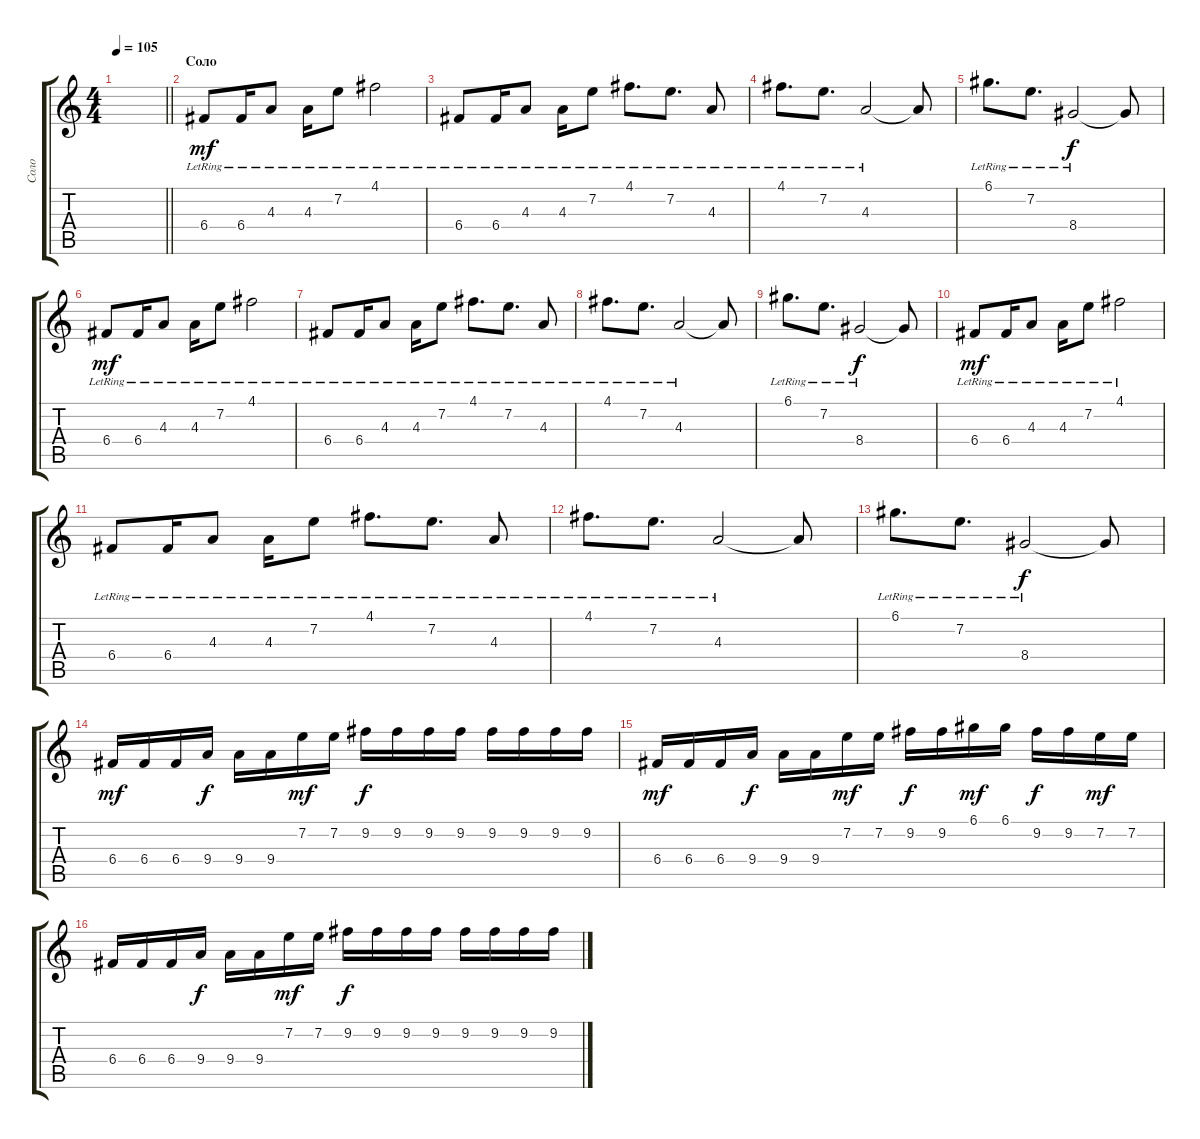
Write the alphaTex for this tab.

\track ("Соло" "Соло") {instrument overdrivenguitar}
\staff {score tabs}
\tuning (D4 A3 F3 C3 G2 C2) {hide}
\ts (4 4)
\tempo 105
\clef g2
\barLineRight lightlight
\ks c
|
\section ("" "Соло")
6.4{lr}.8{dy mf instrument acousticguitarsteel} 6.4{lr}.16 4.3{lr}.8 4.3{lr}.16 7.2{lr}.8 4.1{lr}.2 |
6.4{lr}.8 6.4{lr}.16 4.3{lr}.8 4.3{lr}.16 7.2{lr}.8 4.1{lr}.8{d} 7.2{lr}.8{d} 4.3{lr}.8 |
4.1{lr}.8{d} 7.2{lr}.8{d} 4.3{lr}.2 4.3{t}.8 |
6.1{lr}.8{d} 7.2{lr}.8{d} 8.4{lr}.2{dy f} 8.4{t}.8 |
6.4{lr}.8{dy mf} 6.4{lr}.16 4.3{lr}.8 4.3{lr}.16 7.2{lr}.8 4.1{lr}.2 |
6.4{lr}.8 6.4{lr}.16 4.3{lr}.8 4.3{lr}.16 7.2{lr}.8 4.1{lr}.8{d} 7.2{lr}.8{d} 4.3{lr}.8 |
4.1{lr}.8{d} 7.2{lr}.8{d} 4.3{lr}.2 4.3{t}.8 |
6.1{lr}.8{d} 7.2{lr}.8{d} 8.4{lr}.2{dy f} 8.4{t}.8 |
6.4{lr}.8{dy mf} 6.4{lr}.16 4.3{lr}.8 4.3{lr}.16 7.2{lr}.8 4.1{lr}.2 |
6.4{lr}.8 6.4{lr}.16 4.3{lr}.8 4.3{lr}.16 7.2{lr}.8 4.1{lr}.8{d} 7.2{lr}.8{d} 4.3{lr}.8 |
4.1{lr}.8{d} 7.2{lr}.8{d} 4.3{lr}.2 4.3{t}.8 |
6.1{lr}.8{d} 7.2{lr}.8{d} 8.4{lr}.2{dy f} 8.4{t}.8 |
6.4.16{dy mf} 6.4.16 6.4.16 9.4.16{dy f} 9.4.16 9.4.16 7.2.16{dy mf} 7.2.16 9.2.16{dy f} 9.2.16 9.2.16 9.2.16 9.2.16 9.2.16 9.2.16 9.2.16 |
6.4.16{dy mf} 6.4.16 6.4.16 9.4.16{dy f} 9.4.16 9.4.16 7.2.16{dy mf} 7.2.16 9.2.16{dy f} 9.2.16 6.1.16{dy mf} 6.1.16 9.2.16{dy f} 9.2.16 7.2.16{dy mf} 7.2.16 |
6.4.16 6.4.16 6.4.16 9.4.16{dy f} 9.4.16 9.4.16 7.2.16{dy mf} 7.2.16 9.2.16{dy f} 9.2.16 9.2.16 9.2.16 9.2.16 9.2.16 9.2.16 9.2.16
